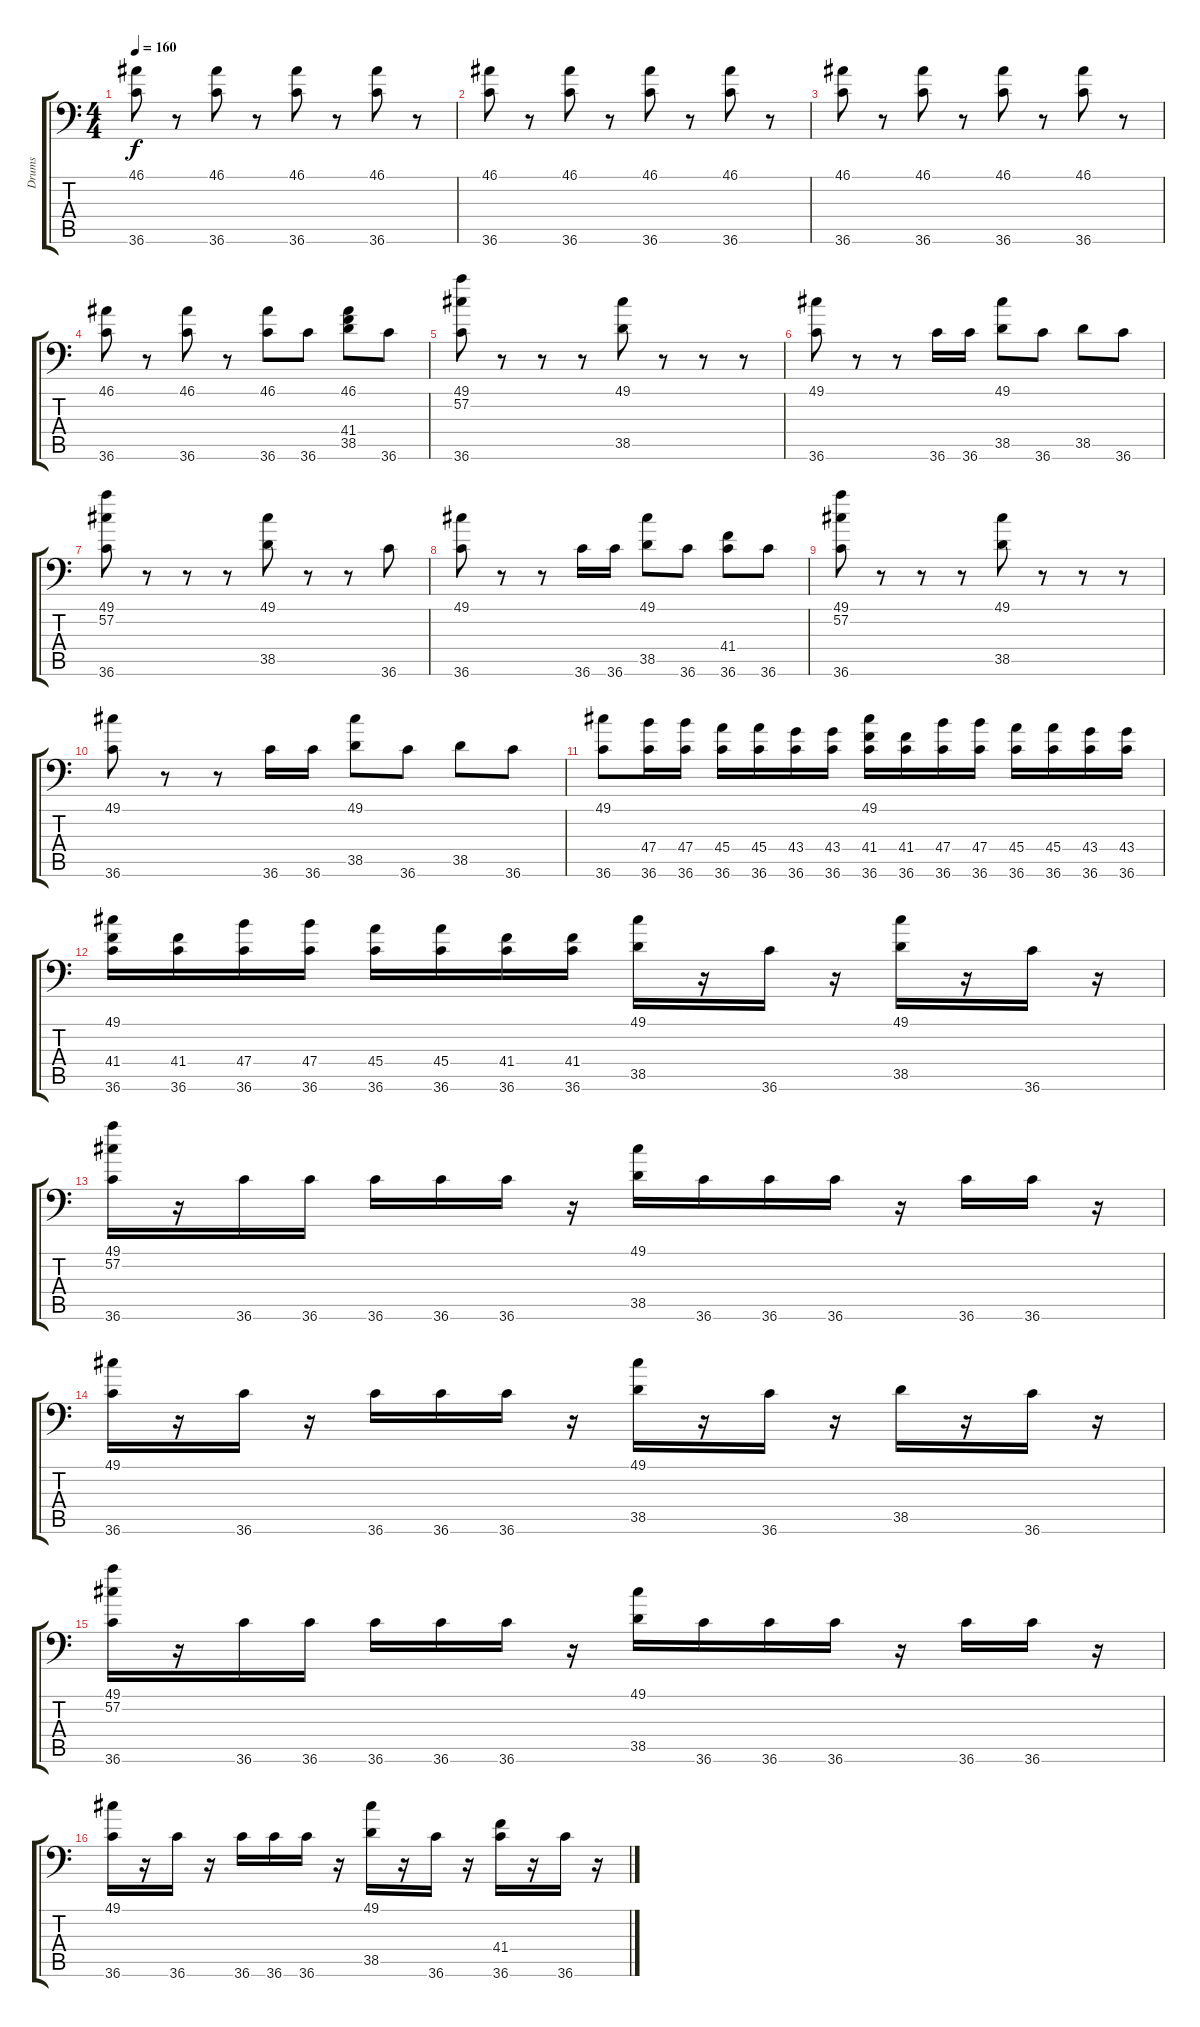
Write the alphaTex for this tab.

\track ("Drums" "Drums") {instrument acousticgrandpiano}
\staff {score tabs}
\tuning (C-1 C-1 C-1 C-1 C-1 C-1) {hide}
\ts (4 4)
\tempo 160
\clef f4
\ks c
(46.1 36.6).8{dy f} r.8 (46.1 36.6).8 r.8 (46.1 36.6).8 r.8 (46.1 36.6).8 r.8 |
(46.1 36.6).8 r.8 (46.1 36.6).8 r.8 (46.1 36.6).8 r.8 (46.1 36.6).8 r.8 |
(46.1 36.6).8 r.8 (46.1 36.6).8 r.8 (46.1 36.6).8 r.8 (46.1 36.6).8 r.8 |
(46.1 36.6).8 r.8 (46.1 36.6).8 r.8 (46.1 36.6).8 36.6.8 (46.1 41.4 38.5).8 36.6.8 |
(49.1 57.2 36.6).8 r.8 r.8 r.8 (49.1 38.5).8 r.8 r.8 r.8 |
(49.1 36.6).8 r.8 r.8 36.6.16 36.6.16 (49.1 38.5).8 36.6.8 38.5.8 36.6.8 |
(49.1 57.2 36.6).8 r.8 r.8 r.8 (49.1 38.5).8 r.8 r.8 36.6.8 |
(49.1 36.6).8 r.8 r.8 36.6.16 36.6.16 (49.1 38.5).8 36.6.8 (41.4 36.6).8 36.6.8 |
(49.1 57.2 36.6).8 r.8 r.8 r.8 (49.1 38.5).8 r.8 r.8 r.8 |
(49.1 36.6).8 r.8 r.8 36.6.16 36.6.16 (49.1 38.5).8 36.6.8 38.5.8 36.6.8 |
(49.1 36.6).8 (47.4 36.6).16 (47.4 36.6).16 (45.4 36.6).16 (45.4 36.6).16 (43.4 36.6).16 (43.4 36.6).16 (49.1 41.4 36.6).16 (41.4 36.6).16 (47.4 36.6).16 (47.4 36.6).16 (45.4 36.6).16 (45.4 36.6).16 (43.4 36.6).16 (43.4 36.6).16 |
(49.1 41.4 36.6).16 (41.4 36.6).16 (47.4 36.6).16 (47.4 36.6).16 (45.4 36.6).16 (45.4 36.6).16 (41.4 36.6).16 (41.4 36.6).16 (49.1 38.5).16 r.16 36.6.16 r.16 (49.1 38.5).16 r.16 36.6.16 r.16 |
(49.1 57.2 36.6).16 r.16 36.6.16 36.6.16 36.6.16 36.6.16 36.6.16 r.16 (49.1 38.5).16 36.6.16 36.6.16 36.6.16 r.16 36.6.16 36.6.16 r.16 |
(49.1 36.6).16 r.16 36.6.16 r.16 36.6.16 36.6.16 36.6.16 r.16 (49.1 38.5).16 r.16 36.6.16 r.16 38.5.16 r.16 36.6.16 r.16 |
(49.1 57.2 36.6).16 r.16 36.6.16 36.6.16 36.6.16 36.6.16 36.6.16 r.16 (49.1 38.5).16 36.6.16 36.6.16 36.6.16 r.16 36.6.16 36.6.16 r.16 |
(49.1 36.6).16 r.16 36.6.16 r.16 36.6.16 36.6.16 36.6.16 r.16 (49.1 38.5).16 r.16 36.6.16 r.16 (41.4 36.6).16 r.16 36.6.16 r.16
